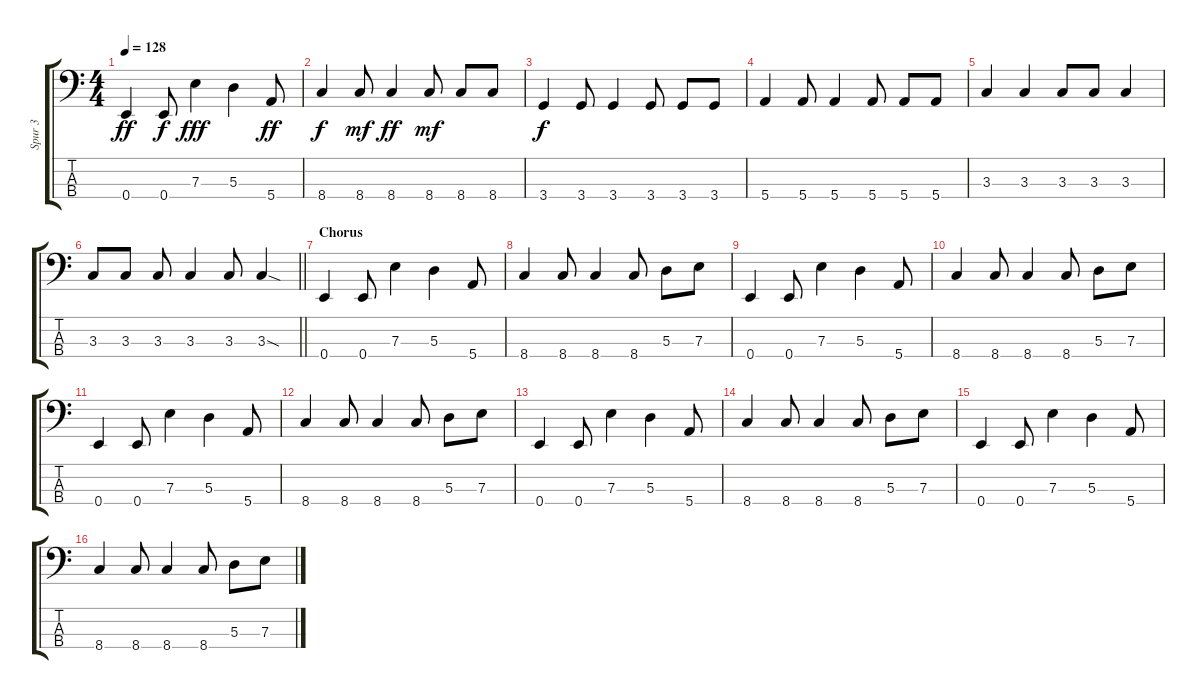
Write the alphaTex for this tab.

\track ("Spur 3" "Spur 3") {instrument electricbassfinger}
\staff {score tabs}
\tuning (G2 D2 A1 E1) {hide}
\ts (4 4)
\tempo 128
\clef f4
\ks c
0.4.4{dy ff} 0.4.8{dy f} 7.3.4{dy fff} 5.3.4 5.4.8{dy ff} |
8.4.4{dy f} 8.4.8{dy mf} 8.4.4{dy ff} 8.4.8{dy mf} 8.4.8 8.4.8 |
3.4.4{dy f} 3.4.8 3.4.4 3.4.8 3.4.8 3.4.8 |
5.4.4 5.4.8 5.4.4 5.4.8 5.4.8 5.4.8 |
3.3.4 3.3.4 3.3.8 3.3.8 3.3.4 |
\barLineRight lightlight
3.3.8 3.3.8 3.3.8 3.3.4 3.3.8 3.3{sod}.4 |
\section ("" "Chorus")
0.4.4 0.4.8 7.3.4 5.3.4 5.4.8 |
8.4.4 8.4.8 8.4.4 8.4.8 5.3.8 7.3.8 |
0.4.4 0.4.8 7.3.4 5.3.4 5.4.8 |
8.4.4 8.4.8 8.4.4 8.4.8 5.3.8 7.3.8 |
0.4.4 0.4.8 7.3.4 5.3.4 5.4.8 |
8.4.4 8.4.8 8.4.4 8.4.8 5.3.8 7.3.8 |
0.4.4 0.4.8 7.3.4 5.3.4 5.4.8 |
8.4.4 8.4.8 8.4.4 8.4.8 5.3.8 7.3.8 |
0.4.4 0.4.8 7.3.4 5.3.4 5.4.8 |
8.4.4 8.4.8 8.4.4 8.4.8 5.3.8 7.3.8
